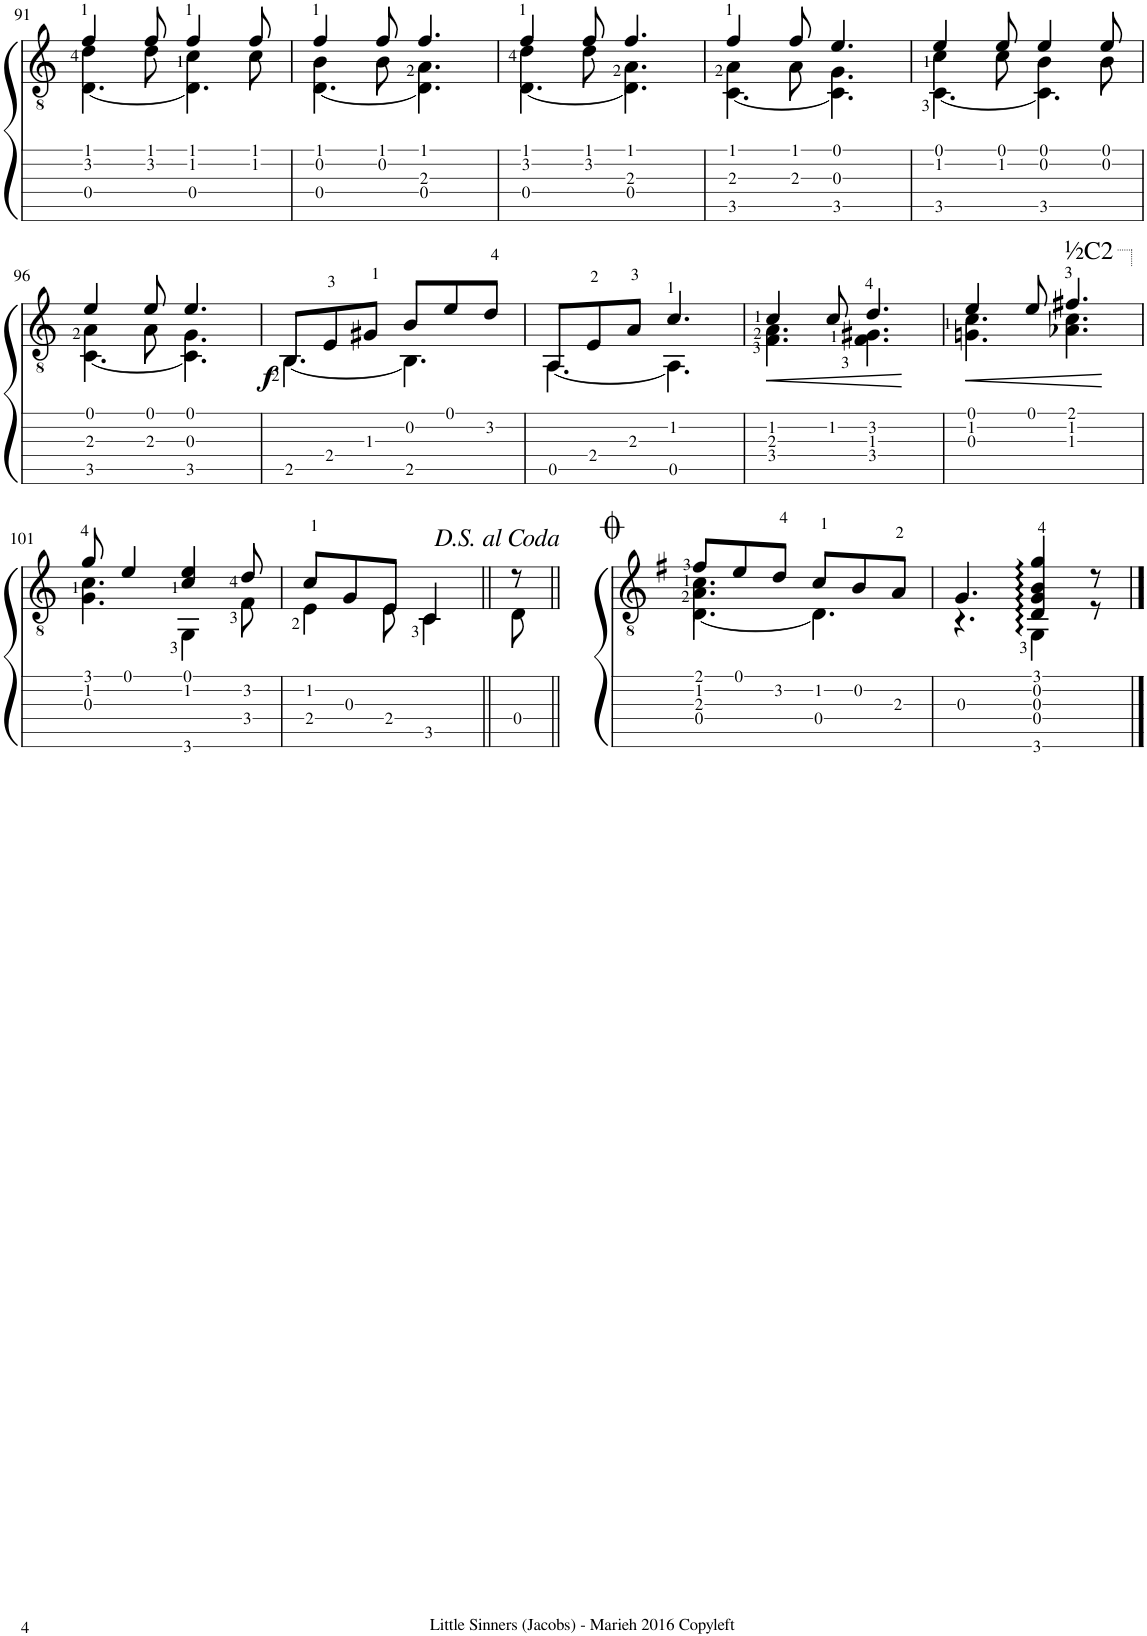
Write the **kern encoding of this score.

**kern	**kern	**dynam
*part2	*part1	*part1
*staff2	*staff1	*staff1
*I"Guitare classique [Tablature]	*I"Guitare classique	*
!!LO:PB:g=z
*	*clefGv2	*
*k[]	*k[]	*
*M6/8	*M6/8	*
=91	=91	=91
*^	*^	*
*	*^	*	*^	*
4f	4d	[4.D	4f/	4d\	[4.D\	.
8f	8d	.	8f/	8d\	.	.
4f	4c	4.D]	4f/	4c\	4.D\]	.
8f	8c	.	8f/	8c\	.	.
=92	=92	=92	=92	=92	=92	=92
4f	4B	[4.D	4f/	4B\	[4.D\	.
8f	8B	.	8f/	8B\	.	.
4.f	4.A	4.D]	4.f/	4.A\	4.D\]	.
=93	=93	=93	=93	=93	=93	=93
4f	4d	[4.D	4f/	4d\	[4.D\	.
8f	8d	.	8f/	8d\	.	.
4.f	4.A	4.D]	4.f/	4.A\	4.D\]	.
=94	=94	=94	=94	=94	=94	=94
4f	4A	[4.C	4f/	4A\	[4.C\	.
8f	8A	.	8f/	8A\	.	.
4.e	4.G	4.C]	4.e/	4.G\	4.C\]	.
=95	=95	=95	=95	=95	=95	=95
4e	4c	[4.C	4e/	4c\	[4.C\	.
8e	8c	.	8e/	8c\	.	.
4e	4B	4.C]	4e/	4B\	4.C\]	.
8e	8B	.	8e/	8B\	.	.
!!LO:LB:g=z	!!	!!
=96	=96	=96	=96	=96	=96	=96
4e	4A	[4.C	4e/	4A\	[4.C\	.
8e	8A	.	8e/	8A\	.	.
4.e	4.G	4.C]	4.e/	4.G\	4.C\]	.
=97	=97	=97	=97	=97	=97	=97
!	!	!	!	!	!	!LO:DY:b
*	*v	*v	*	*	*	*
*	*	*	*v	*v	*
8BBL	[4.BB	8BB/L	[4.BB\	f
8E	.	8E/	.	.
8G#XJ	.	8G#X/J	.	.
8BL	4.BB]	8B/L	4.BB\]	.
8e	.	8e/	.	.
8dJ	.	8d/J	.	.
=98	=98	=98	=98	=98
8AAL	[4.AA	8AA/L	[4.AA\	.
8E	.	8E/	.	.
8AJ	.	8A/J	.	.
4.c	4.AA]	4.c/	4.AA\]	.
=99	=99	=99	=99	=99
!	!	!	!	!LO:HP:b
4c	4.F 4.A	4c/	4.F\ 4.A\	<
8c	.	8c/	.	.
4.d	4.F 4.G#X	4.d/	4.F\ 4.G#X\	.
*v	*v	*	*	*
*	*v	*v	*
.	.	[
=100	=100	=100
*^	*	*
!	!	!	!LO:HP:b
*	*	*^	*
4e	4.Gn 4.c	4e/	4.Gn\ 4.c\	<
8e	.	8e/	.	.
!	!	!LO:TX:a:t=½C2	!	!
4.f#X	4.A-X 4.c	4.f#X/	4.A-X\ 4.c\	.
*v	*v	*	*	*
*	*v	*v	*
.	.	[
!!LO:LB:g=z
=101	=101	=101
*^	*^	*
8g	4.G 4.c	8g/	4.G\ 4.c\	.
4e	.	4e/	.	.
4c 4e	4GG	4c/ 4e/	4GG\	.
8d	8F	8d/	8F\	.
=102	=102	=102	=102	=102
8cL	4E	8c/L	4E\	.
8G	.	8G/	.	.
8EJ	8r	8E/J	8E\	.
4C	4r	4C/	4C\	.
=103||	=103||	=103||	=103||	=103||
8r	8D	8r	8D\	.
*v	*v	*	*	*
*	*v	*v	*
=104||	=104||	=104||
*k[f#]	*k[f#]	*
*^	*^	*
*	*^	*	*^	*
8f#L	4.A 4.c	[4.D	8f#/L	4.A\ 4.c\	[4.D\	.
8e	.	.	8e/	.	.	.
8dJ	.	.	8d/J	.	.	.
8cL	8ryy	4.D]	8c/L	8ryy	4.D\]	.
8B	4ryy	.	8B/	4ryy	.	.
8AJ	.	.	8A/J	.	.	.
*	*v	*v	*	*	*	*
*	*	*	*v	*v	*
=105	=105	=105	=105	=105
4.G	4.r	4.G/	4.r	.
4D 4G 4B 4g	4GG	4D/ 4G/ 4B/ 4g/	4GG\	.
8r	8r	8r	8r	.
*v	*v	*	*	*
*	*v	*v	*
==	==	==
*-	*-	*-
